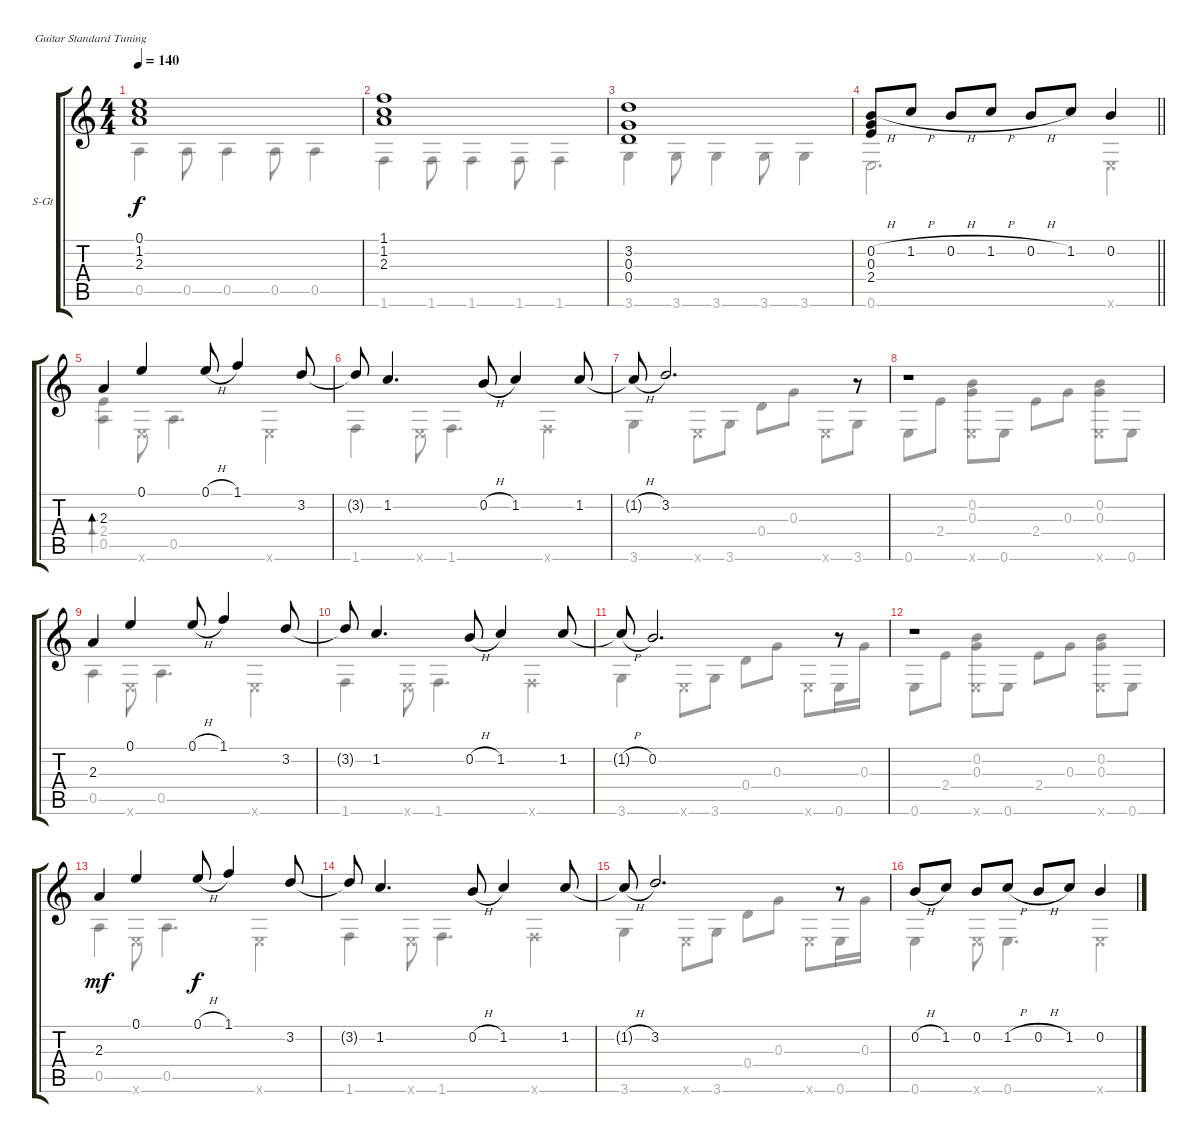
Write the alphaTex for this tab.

\defaultSystemsLayout 4
\bracketExtendMode groupsimilarinstruments
\firstSystemTrackNameOrientation horizontal
\otherSystemsTrackNameOrientation horizontal
\track ("Steel Guitar" "S-Gt") {instrument acousticguitarsteel}
\staff {score tabs}
\tuning (E4 B3 G3 D3 A2 E2)
\voice
\ts (4 4)
\tempo 140
\clef g2
\scale
0.557552
\ks aminor
(0.1 1.2 2.3).1{dy f instrument acousticguitarsteel} |
\scale
0.442446 (1.2 2.3 1.1).1 |
\scale
0.505714 (3.2 0.3 0.4).1 |
\scale
0.494302
\barLineRight lightlight
(0.2{h} 0.3 2.4).8 1.2{h}.8 0.2{h}.8 1.2{h}.8 0.2{h}.8 1.2.8 0.2.4 |
\scale
0.5 2.3.4{bd 0} 0.1.4 0.1{h}.8 1.1.4 3.2.8 |
\scale
0.5 3.2{t}.8 1.2.4{d} 0.2{h}.8 1.2.4 1.2.8 |
\scale
0.5 1.2{h t}.8 3.2.2{d} r.8 |
\scale
0.5 r.1 |
\scale
0.5 2.3.4 0.1.4 0.1{h}.8 1.1.4 3.2.8 |
\scale
0.5 3.2{t}.8 1.2.4{d} 0.2{h}.8 1.2.4 1.2.8 |
\scale
0.563993 1.2{h t}.8 0.2.2{d} r.8 |
\scale
0.435897 r.1 |
\scale
0.521429 2.3.4{dy mf} 0.1.4 0.1{h}.8{dy f} 1.1.4 3.2.8 |
\scale
0.478632 3.2{t}.8 1.2.4{d} 0.2{h}.8 1.2.4 1.2.8 |
\scale
0.544003 1.2{h t}.8 3.2.2{d} r.8 |
\scale
0.45584 0.2{h}.8 1.2.8 0.2.8 1.2{h}.8 0.2{h}.8 1.2.8 0.2.4
\voice
\clef g2
\ottava regular
\simile none
\scale
0.557552
\ks aminor
0.5.4{dy f} 0.5.8 0.5.4 0.5.8 0.5.4 |
\scale
0.442446 1.6.4 1.6.8 1.6.4 1.6.8 1.6.4 |
\scale
0.505714 3.6.4 3.6.8 3.6.4 3.6.8 3.6.4 |
\scale
0.494302
\barLineRight lightlight
0.6.2{d} 0.6{x}.4 |
\scale
0.5 (0.5 2.4).4{bd 30} 0.6{x}.8 0.5.4{d} 0.6{x}.4 |
\scale
0.5 1.6.4 0.6{x}.8 1.6.4{d} 1.6{x}.4 |
\scale
0.5 3.6.4 0.6{x}.8 3.6.8 0.4.8 0.3.8 0.6{x}.8 3.6.8 |
\scale
0.5 0.6.8 2.4.8 (0.6{x} 0.3 0.2).8 0.6.8 2.4.8 0.3.8 (0.2 0.3 0.6{x}).8 0.6.8 |
\scale
0.5 0.5.4 0.6{x}.8 0.5.4{d} 0.6{x}.4 |
\scale
0.5 1.6.4 0.6{x}.8 1.6.4{d} 1.6{x}.4 |
\scale
0.563993 3.6.4 0.6{x}.8 3.6.8 0.4.8 0.3.8 0.6{x}.8 0.6.16 0.3.16 |
\scale
0.435897 0.6.8 2.4.8 (0.6{x} 0.3 0.2).8 0.6.8 2.4.8 0.3.8 (0.2 0.3 0.6{x}).8 0.6.8 |
\scale
0.521429 0.5.4 0.6{x}.8 0.5.4{d} 0.6{x}.4 |
\scale
0.478632 1.6.4 0.6{x}.8 1.6.4{d} 1.6{x}.4 |
\scale
0.544003 3.6.4 0.6{x}.8 3.6.8 0.4.8 0.3.8 0.6{x}.8 0.6.16 0.3.16 |
\scale
0.45584 0.6.4 0.6{x}.8 0.6.4{d} 0.6{x}.4
